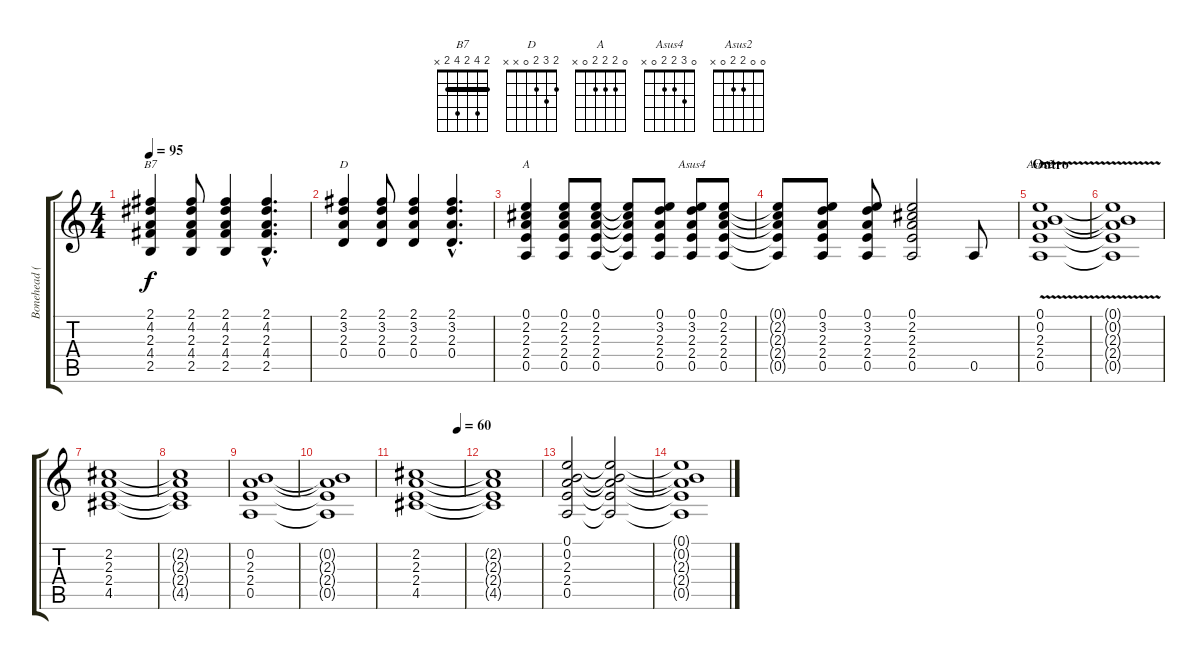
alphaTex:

\track ("Bonehead (Rythm Guitar)" "Bonehead (") {instrument overdrivenguitar}
\staff {score tabs}
\tuning (E4 B3 G3 D3 A2 E2) {hide}
\chord ("B7" 2 4 2 4 2 x) {barre 2}
\chord ("D" 2 3 2 0 x x)
\chord ("A" 0 2 2 2 0 x)
\chord ("Asus4" 0 3 2 2 0 x)
\chord ("Asus2" 0 0 2 2 0 x)
\ts (4 4)
\tempo 95
\clef g2
\ks c
(2.1 4.2 2.3 4.4 2.5).4{ch "B7" dy f} (2.1 4.2 2.3 4.4 2.5).8 (2.1 4.2 2.3 4.4 2.5).4 (2.1{hac} 4.2{hac} 2.3{hac} 4.4{hac} 2.5{hac}).4{d} |
(2.1 3.2 2.3 0.4).4{ch "D"} (2.1 3.2 2.3 0.4).8 (2.1 3.2 2.3 0.4).4 (2.1{hac} 3.2{hac} 2.3{hac} 0.4{hac}).4{d} |
(0.1 2.2 2.3 2.4 0.5).4{ch "A"} (0.1 2.2 2.3 2.4 0.5).8 (0.1 2.2 2.3 2.4 0.5).8 (0.1{t} 2.2{t} 2.3{t} 2.4{t} 0.5{t}).8 (0.1 3.2 2.3 2.4 0.5).8 (0.1 3.2 2.3 2.4 0.5).8{ch "Asus4"} (0.1 2.2 2.3 2.4 0.5).8 |
(0.1{t} 2.2{t} 2.3{t} 2.4{t} 0.5{t}).8 (0.1 3.2 2.3 2.4 0.5).8 (0.1 3.2 2.3 2.4 0.5).8 (0.1 2.2 2.3 2.4 0.5).2 0.5.8 |
\section ("" "Outro")
(0.1{v} 0.2{v} 2.3{v} 2.4{v} 0.5{v}).1{ch "Asus2"} |
(0.1{t} 0.2{t} 2.3{t} 2.4{t} 0.5{t}).1 |
(2.2 2.3 2.4 4.5).1 |
(2.2{t} 2.3{t} 2.4{t} 4.5{t}).1 |
(0.2 2.3 2.4 0.5).1 |
(0.2{t} 2.3{t} 2.4{t} 0.5{t}).1 |
\tempo (60 0.875)
(2.2 2.3 2.4 4.5).1 |
(2.2{t} 2.3{t} 2.4{t} 4.5{t}).1 |
(0.1 0.2 2.3 2.4 0.5).2 (0.1{t} 0.2{t} 2.3{t} 2.4{t} 0.5{t}).2 |
(0.1{t} 0.2{t} 2.3{t} 2.4{t} 0.5{t}).1
